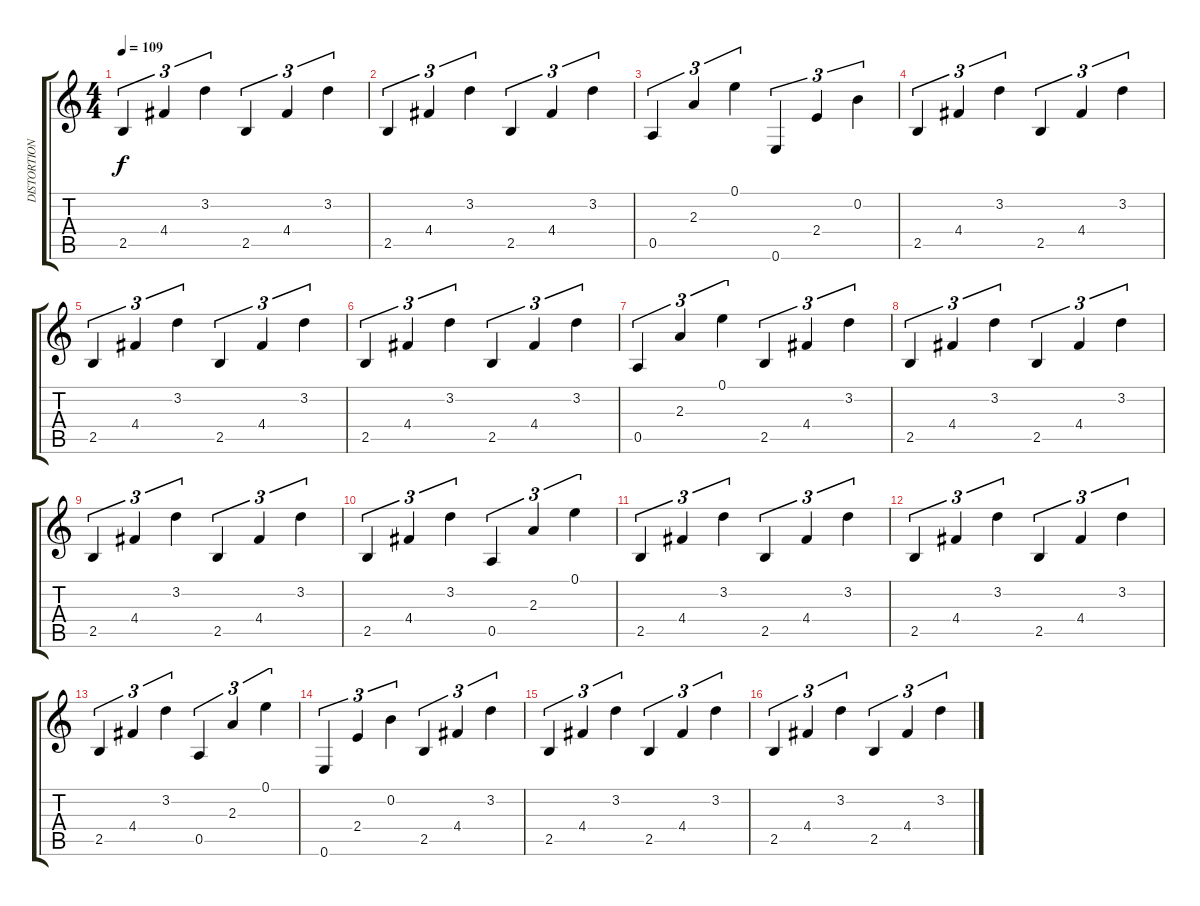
\track ("DISTORTION GUITAR I" "DISTORTION") {instrument overdrivenguitar}
\staff {score tabs}
\tuning (E4 B3 G3 D3 A2 E2) {hide}
\ts (4 4)
\tempo 109
\clef g2
\ks c
2.5.4{tu (3 2) dy f} 4.4.4{tu (3 2)} 3.2.4{tu (3 2)} 2.5.4{tu (3 2)} 4.4.4{tu (3 2)} 3.2.4{tu (3 2)} |
2.5.4{tu (3 2)} 4.4.4{tu (3 2)} 3.2.4{tu (3 2)} 2.5.4{tu (3 2)} 4.4.4{tu (3 2)} 3.2.4{tu (3 2)} |
0.5.4{tu (3 2)} 2.3.4{tu (3 2)} 0.1.4{tu (3 2)} 0.6.4{tu (3 2)} 2.4.4{tu (3 2)} 0.2.4{tu (3 2)} |
2.5.4{tu (3 2)} 4.4.4{tu (3 2)} 3.2.4{tu (3 2)} 2.5.4{tu (3 2)} 4.4.4{tu (3 2)} 3.2.4{tu (3 2)} |
2.5.4{tu (3 2)} 4.4.4{tu (3 2)} 3.2.4{tu (3 2)} 2.5.4{tu (3 2)} 4.4.4{tu (3 2)} 3.2.4{tu (3 2)} |
2.5.4{tu (3 2)} 4.4.4{tu (3 2)} 3.2.4{tu (3 2)} 2.5.4{tu (3 2)} 4.4.4{tu (3 2)} 3.2.4{tu (3 2)} |
0.5.4{tu (3 2)} 2.3.4{tu (3 2)} 0.1.4{tu (3 2)} 2.5.4{tu (3 2)} 4.4.4{tu (3 2)} 3.2.4{tu (3 2)} |
2.5.4{tu (3 2)} 4.4.4{tu (3 2)} 3.2.4{tu (3 2)} 2.5.4{tu (3 2)} 4.4.4{tu (3 2)} 3.2.4{tu (3 2)} |
2.5.4{tu (3 2)} 4.4.4{tu (3 2)} 3.2.4{tu (3 2)} 2.5.4{tu (3 2)} 4.4.4{tu (3 2)} 3.2.4{tu (3 2)} |
2.5.4{tu (3 2)} 4.4.4{tu (3 2)} 3.2.4{tu (3 2)} 0.5.4{tu (3 2)} 2.3.4{tu (3 2)} 0.1.4{tu (3 2)} |
2.5.4{tu (3 2)} 4.4.4{tu (3 2)} 3.2.4{tu (3 2)} 2.5.4{tu (3 2)} 4.4.4{tu (3 2)} 3.2.4{tu (3 2)} |
2.5.4{tu (3 2)} 4.4.4{tu (3 2)} 3.2.4{tu (3 2)} 2.5.4{tu (3 2)} 4.4.4{tu (3 2)} 3.2.4{tu (3 2)} |
2.5.4{tu (3 2)} 4.4.4{tu (3 2)} 3.2.4{tu (3 2)} 0.5.4{tu (3 2)} 2.3.4{tu (3 2)} 0.1.4{tu (3 2)} |
0.6.4{tu (3 2)} 2.4.4{tu (3 2)} 0.2.4{tu (3 2)} 2.5.4{tu (3 2)} 4.4.4{tu (3 2)} 3.2.4{tu (3 2)} |
2.5.4{tu (3 2)} 4.4.4{tu (3 2)} 3.2.4{tu (3 2)} 2.5.4{tu (3 2)} 4.4.4{tu (3 2)} 3.2.4{tu (3 2)} |
2.5.4{tu (3 2)} 4.4.4{tu (3 2)} 3.2.4{tu (3 2)} 2.5.4{tu (3 2)} 4.4.4{tu (3 2)} 3.2.4{tu (3 2)}
